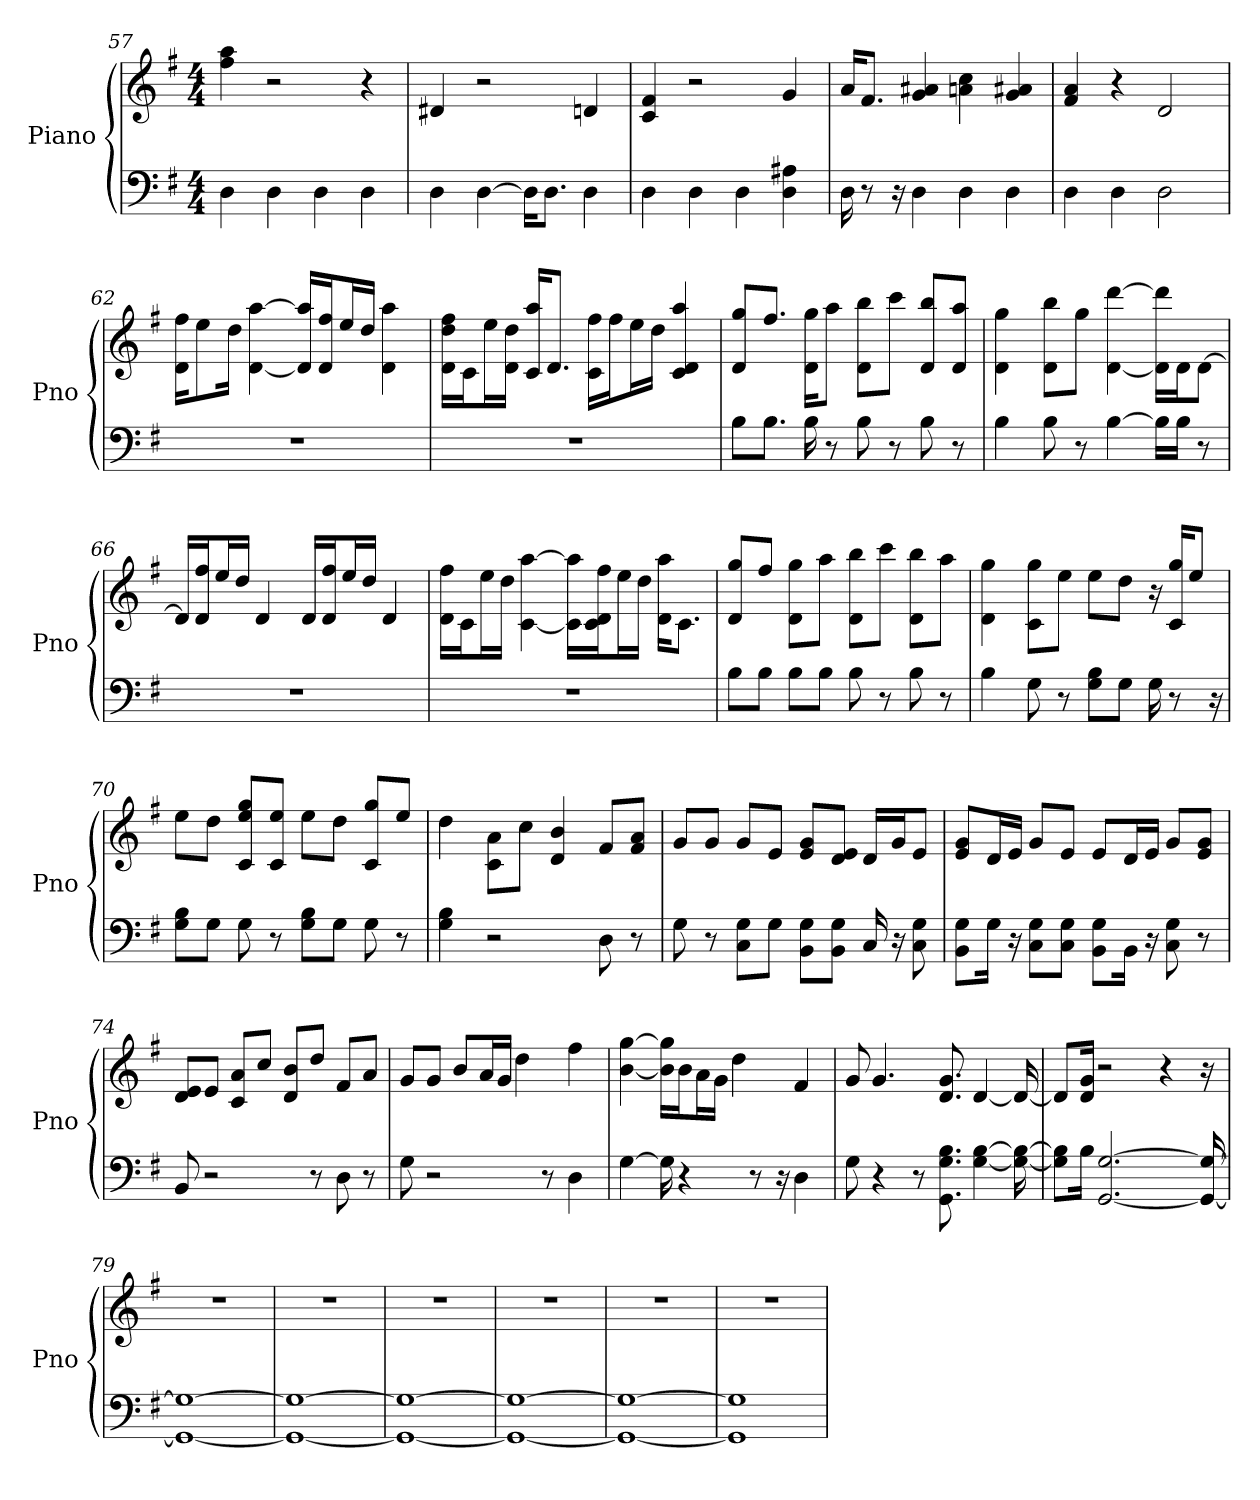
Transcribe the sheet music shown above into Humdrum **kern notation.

**kern	**kern
*part1	*part1
*staff2	*staff1
*I"Piano	*
*I'Pno	*
*clefF4	*clefG2
*k[f#]	*k[f#]
*G:	*G:
*M4/4	*M4/4
=57	=57
4D	4ff# 4aa
4D	2r
4D	.
4D	4r
=58	=58
4D	4d#
[4D	2r
16D\KL]	.
8.D\J	.
4D	4d
=59	=59
4D	4f# 4c
4D	2r
4D	.
4A# 4D	4g
=60	=60
16D	16a/KL
8r	8.f#/J
16r	.
4D	4a# 4g
4D	4a 4cc
4D	4a# 4g
=61	=61
4D	4a 4f#
4D	4r
2D	2d
=62	=62
1r	16ff#\ 16d\KL
.	8ee\
.	16dd\Jk
.	[4d [4aa
.	16d]/ 16aa]/LL
.	16ff#/ 16d/J
.	16ee/L
.	16dd/JJ
.	4d 4aa
=63	=63
1r	16ff#\ 16dd\ 16d\LL
.	16c\J
.	16ee\L
.	16d\ 16dd\JJ
.	16c/ 16aa/KL
.	8.d/J
.	16ff#\ 16c\LL
.	16ff#\J
.	16ee\L
.	16dd\JJ
.	4d 4aa 4c
=64	=64
8B\L	8d/ 8gg/L
8.B\J	8.ff#/J
16B	16d\ 16gg\KL
8r	8aa\J
8B	8d\ 8bb\L
8r	8ccc\J
8B	8d/ 8bb/L
8r	8aa/ 8d/J
=65	=65
4B	4d 4gg
8B	8d\ 8bb\L
8r	8gg\J
[4B	[4ddd [4d
16B\LL]	16ddd]\ 16d]\LL
16B\JJ	16d\J
8r	[8d\J
=66	=66
1r	16d/LL]
.	16d/ 16ff#/J
.	16ee/L
.	16dd/JJ
.	4d
.	16d/LL
.	16d/ 16ff#/J
.	16ee/L
.	16dd/JJ
.	4d
=67	=67
1r	16ff#\ 16d\LL
.	16c\J
.	16ee\L
.	16dd\JJ
.	[4aa [4c
.	16aa]\ 16c]\LL
.	16d\ 16c\ 16ff#\J
.	16ee\L
.	16dd\JJ
.	16aa\ 16d\KL
.	8.c\J
=68	=68
8B\L	8d/ 8gg/L
8B\J	8ff#/J
8B\L	8d\ 8gg\L
8B\J	8aa\J
8B	8d\ 8bb\L
8r	8ccc\J
8B	8d\ 8bb\L
8r	8aa\J
=69	=69
4B	4gg 4d
8G	8gg\ 8c\L
8r	8ee\J
8G\ 8B\L	8ee\L
8G\J	8dd\J
16G	16r
8r	16c/ 16gg/KL
.	8ee/J
16r	.
=70	=70
8B\ 8G\L	8ee\L
8G\J	8dd\J
8G	8c/ 8ee/ 8gg/L
8r	8ee/ 8c/J
8G\ 8B\L	8ee\L
8G\J	8dd\J
8G	8c/ 8gg/L
8r	8ee/J
=71	=71
4G 4B	4dd
2r	8a\ 8c\L
.	8cc\J
.	4b 4d
8D	8f#/L
8r	8a/ 8f#/J
=72	=72
8G	8g/L
8r	8g/J
8G\ 8C\L	8g/L
8G\J	8e/J
8G\ 8BB\L	8g/ 8e/L
8BB\ 8G\J	8e/ 8d/J
16C	16d/LL
16r	16g/J
8G 8C	8e/J
=73	=73
8G\ 8BB\L	8g/ 8e/L
16G\Jk	16d/L
16r	16e/JJ
8C\ 8G\L	8g/L
8C\ 8G\J	8e/J
8G\ 8BB\L	8e/L
16BB\Jk	16d/L
16r	16e/JJ
8C 8G	8g/L
8r	8e/ 8g/J
=74	=74
8BB	8d/ 8e/L
2r	8e/J
.	8c/ 8a/L
.	8cc/J
.	8d/ 8b/L
8r	8dd/J
8D	8f#/L
8r	8a/J
=75	=75
8G	8g/L
2r	8g/J
.	8b/L
.	16a/L
.	16g/JJ
.	4dd
8r	.
4D	4ff#
=76	=76
[4G	[4gg [4b
16G]	16gg]\ 16b]\LL
4r	16b\J
.	16a\L
.	16g\JJ
.	4dd
8r	.
16r	.
4D	4f#
=77	=77
8G	8g
4r	4.g
8r	.
8.G 8.GG 8.B	8.d 8.g
[4G [4B	[4d
16G_ 16B_	16d_
=78	=78
8G]\ 8B]\L	8d/L]
16B\Jk	16g/ 16d/Jk
[2.G [2.GG	2r
.	4r
16G_ 16GG_	16r
=79	=79
1G_ 1GG_	1r
=80	=80
1G_ 1GG_	1r
=81	=81
1G_ 1GG_	1r
=82	=82
1G_ 1GG_	1r
=83	=83
1G_ 1GG_	1r
=84	=84
1G] 1GG]	1r
=	=
*-	*-
